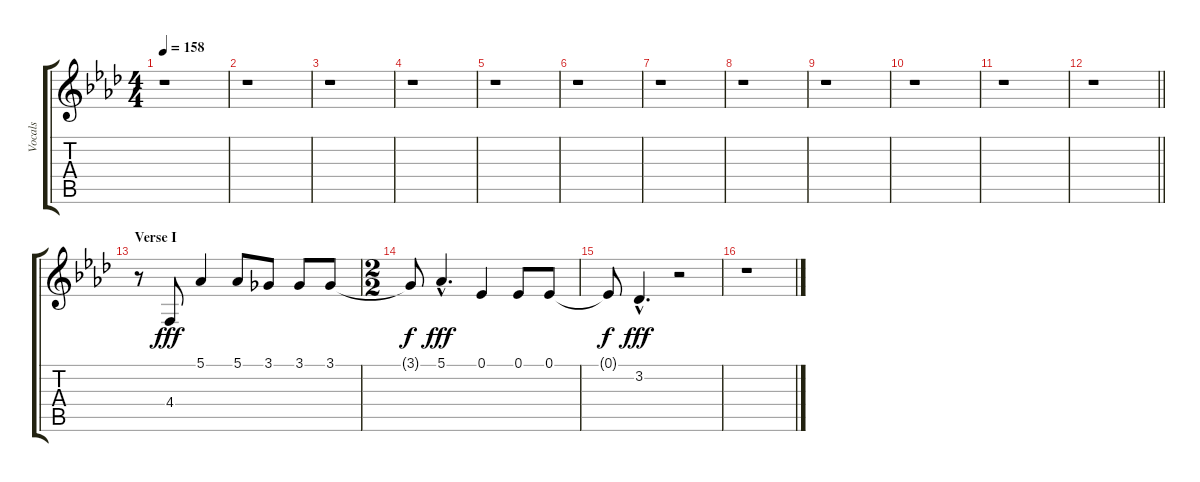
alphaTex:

\track ("Vocals" "Vocals") {instrument lead2sawtooth}
\staff {score tabs}
\tuning (Eb4 Bb3 Gb3 Db3 Ab2 Db2) {hide}
\ts (4 4)
\tempo 158
\clef g2
\ks ab
r.1{dy fff} |
r.1 |
r.1 |
r.1 |
r.1 |
r.1 |
r.1 |
r.1 |
r.1 |
r.1 |
r.1 |
\barLineRight lightlight
r.1 |
\section ("" "Verse I")
r.8 4.4.8 5.1.4 5.1.8 3.1.8 3.1.8 3.1.8 |
\ts (2 2)
3.1{t}.8{dy f} 5.1{hac}.4{d dy fff} 0.1.4 0.1.8 0.1.8 |
0.1{t}.8{dy f} 3.2{hac}.4{d dy fff} r.2 |
r.1
